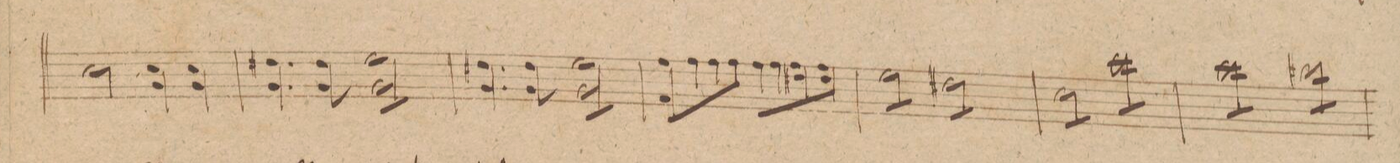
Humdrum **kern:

**kern	**dynam
*I"Violino 1mo	*
*clefG2	*
*k[f#c#g#]	*
*met(c|)	*
*M2/2	*
2cc#\	.
4cc# 4g#\	.
4cc# 4g#\	.
=140	=140
4.dd#X 4.g#\	.
8dd# 8g#\	.
*tremolo	*
8ee 8g#\L	.
8ee 8g#\	.
8ee 8g#\	.
8ee 8g#\J	.
*Xtremolo	*
=141	=141
4.dd#X 4.g#\	.
8dd# 8g#\	.
*tremolo	*
8ee 8g#\L	.
8ee 8g#\	.
8ee 8g#\	.
8ee 8g#\J	.
*Xtremolo	*
=142	=142
8ff#L 8f#\	.
8ff#\	.
8ff#\	.
8ff#\J	.
8ff#\L	.
8ff#\	.
8ff# 8dd#X\	.
8ff#J 8dd#\	.
=143	=143
*tremolo	*
8ee\L	.
8ee\	.
8ee\	.
8ee\J	.
8dd#X\L	.
8dd#X\	.
8dd#X\	.
8dd#X\J	.
=144	=144
8cc#\L	.
8cc#\	.
8cc#\	.
8cc#\J	.
8ccc#\L	.
8ccc#\	.
8ccc#\	.
8ccc#\J	.
=145	=145
8ccc#\L	.
8ccc#\	.
8ccc#\	.
8ccc#\J	.
8bb#X\L	.
8bb#X\	.
8bb#X\	.
8bb#X\J	.
=146	=146
*-	*-
